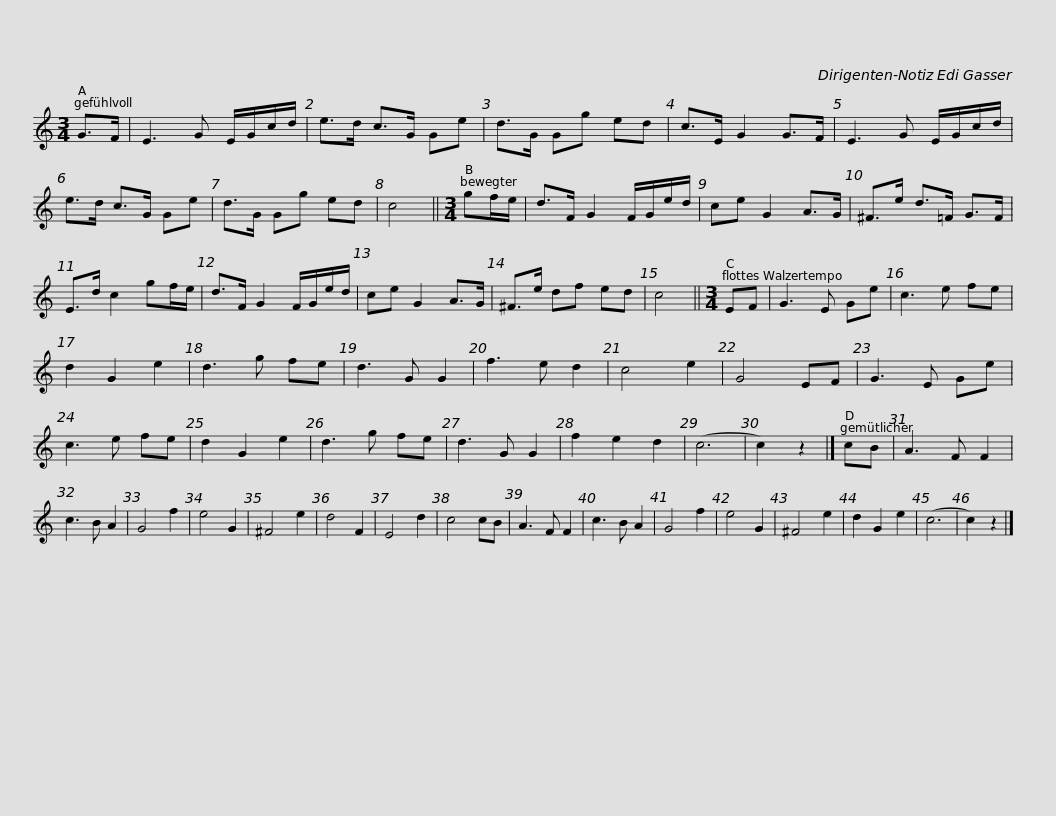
X:1
L:1/8
M:3/4
I:linebreak $
K:C
V:1 treble
V:1
 G>F | E3 G E/G/c/d/ | e>d c>G Ge | d>G Gg ed | c>E G2 G>F | %5
 E3 G E/G/c/d/ | e>d c>G Ge |$ d>G Gg ed | c4 ||[M:3/4] gf/e/ | %10
 d>F G2 F/G/e/d/ | ce G2 A>G | ^F>e d>=F G>F | E>d c2 gf/e/ | d>F G2 F/G/e/d/ |$ %15
 ce G2 A>G | ^F>e df ed | c4 ||[M:3/4] EF | G3 E Ge | %20
 c3 e fe | d2 G2 e2 | d3 g fe | d3 G G2 | f3 e d2 | %25
 c4 e2 |$ G4 EF | G3 E Ge | c3 e fe | d2 G2 e2 | %30
 d3 g fe | d3 G G2 | f2 e2 d2 | (c6 | c2) z2 |] %35
 cB | A3 F F2 | c3 B A2 |$ G4 f2 | e4 G2 | %40
 ^F4 e2 | d4 F2 | E4 d2 | c4 cB | A3 F F2 | %45
 c3 B A2 | G4 f2 | e4 G2 | ^F4 e2 | d2 G2 e2 | %50
 (c6 | c2) z2 |] %52
